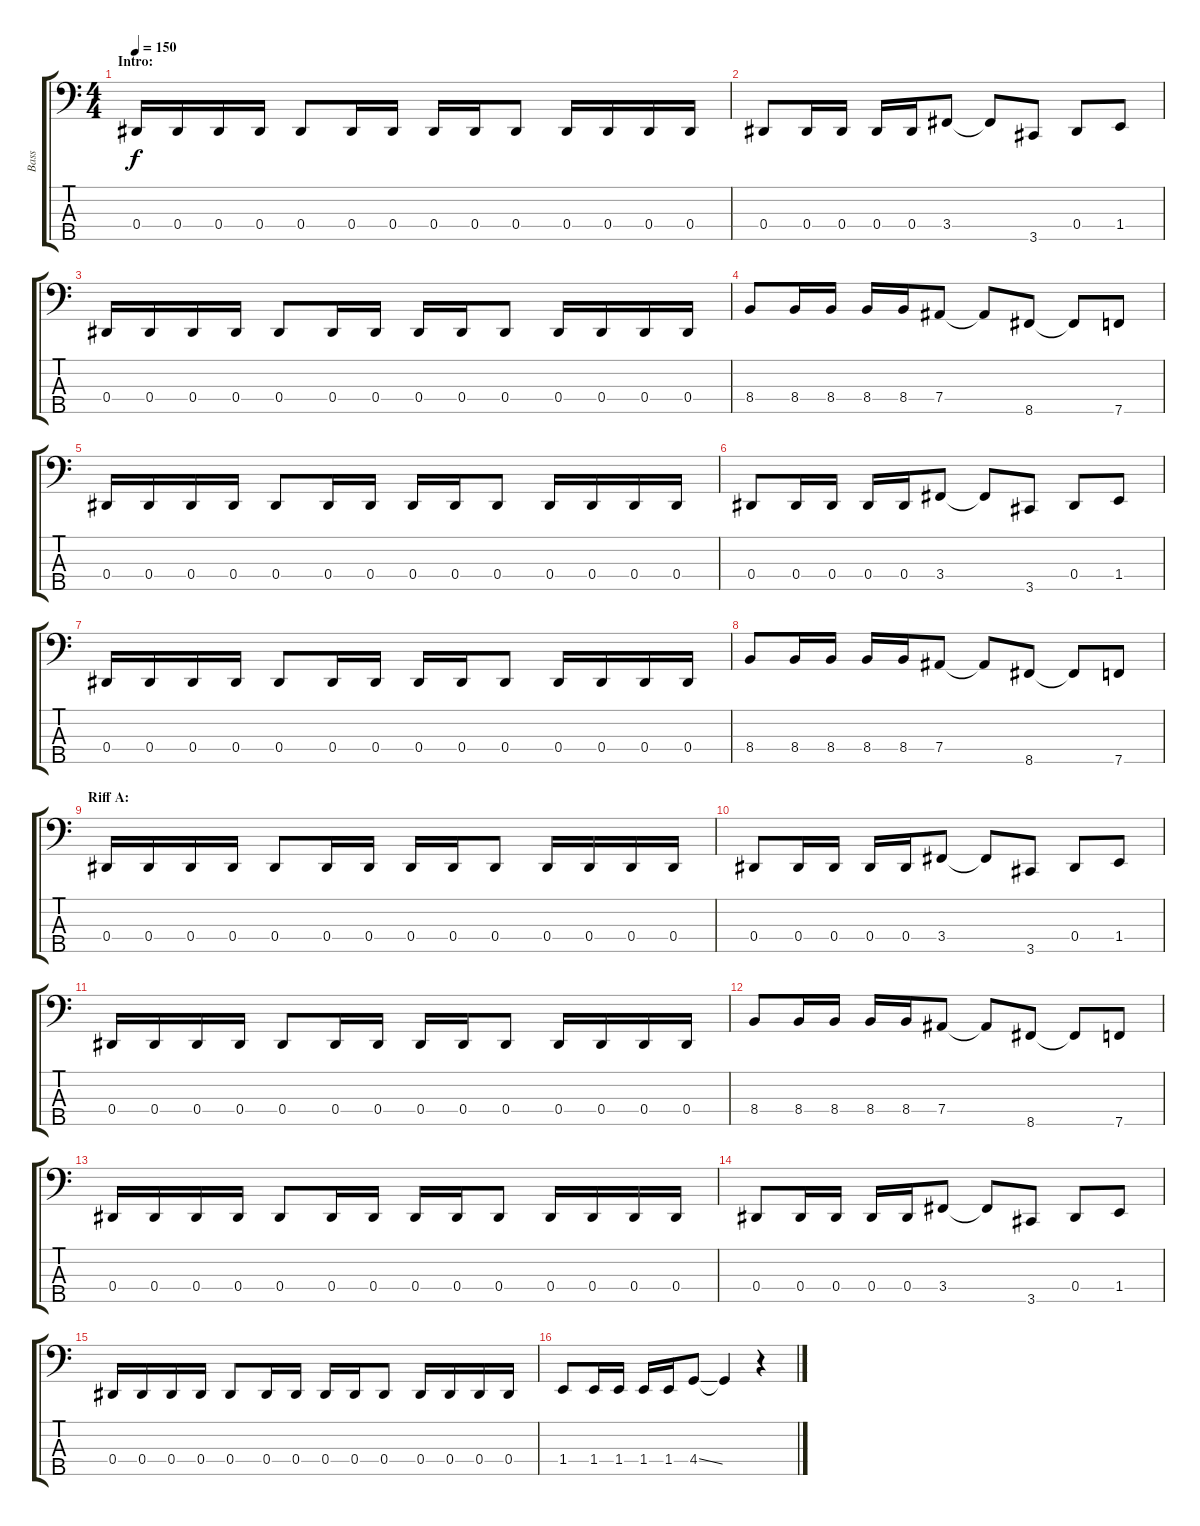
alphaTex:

\track ("Bass" "Bass") {instrument slapbass2}
\staff {score tabs}
\tuning (Gb2 Db2 Ab1 Eb1 Bb0) {hide}
\ts (4 4)
\section ("" "Intro:")
\tempo 150
\clef f4
\ks c
0.4.16{dy f instrument slapbass2} 0.4.16 0.4.16 0.4.16 0.4.8 0.4.16 0.4.16 0.4.16 0.4.16 0.4.8 0.4.16 0.4.16 0.4.16 0.4.16 |
0.4.8 0.4.16 0.4.16 0.4.16 0.4.16 3.4.8 3.4{t}.8 3.5.8 0.4.8 1.4.8 |
0.4.16 0.4.16 0.4.16 0.4.16 0.4.8 0.4.16 0.4.16 0.4.16 0.4.16 0.4.8 0.4.16 0.4.16 0.4.16 0.4.16 |
8.4.8 8.4.16 8.4.16 8.4.16 8.4.16 7.4.8 7.4{t}.8 8.5.8 8.5{t}.8 7.5.8 |
0.4.16 0.4.16 0.4.16 0.4.16 0.4.8 0.4.16 0.4.16 0.4.16 0.4.16 0.4.8 0.4.16 0.4.16 0.4.16 0.4.16 |
0.4.8 0.4.16 0.4.16 0.4.16 0.4.16 3.4.8 3.4{t}.8 3.5.8 0.4.8 1.4.8 |
0.4.16 0.4.16 0.4.16 0.4.16 0.4.8 0.4.16 0.4.16 0.4.16 0.4.16 0.4.8 0.4.16 0.4.16 0.4.16 0.4.16 |
8.4.8 8.4.16 8.4.16 8.4.16 8.4.16 7.4.8 7.4{t}.8 8.5.8 8.5{t}.8 7.5.8 |
\section ("" "Riff A:")
0.4.16 0.4.16 0.4.16 0.4.16 0.4.8 0.4.16 0.4.16 0.4.16 0.4.16 0.4.8 0.4.16 0.4.16 0.4.16 0.4.16 |
0.4.8 0.4.16 0.4.16 0.4.16 0.4.16 3.4.8 3.4{t}.8 3.5.8 0.4.8 1.4.8 |
0.4.16 0.4.16 0.4.16 0.4.16 0.4.8 0.4.16 0.4.16 0.4.16 0.4.16 0.4.8 0.4.16 0.4.16 0.4.16 0.4.16 |
8.4.8 8.4.16 8.4.16 8.4.16 8.4.16 7.4.8 7.4{t}.8 8.5.8 8.5{t}.8 7.5.8 |
0.4.16 0.4.16 0.4.16 0.4.16 0.4.8 0.4.16 0.4.16 0.4.16 0.4.16 0.4.8 0.4.16 0.4.16 0.4.16 0.4.16 |
0.4.8 0.4.16 0.4.16 0.4.16 0.4.16 3.4.8 3.4{t}.8 3.5.8 0.4.8 1.4.8 |
0.4.16 0.4.16 0.4.16 0.4.16 0.4.8 0.4.16 0.4.16 0.4.16 0.4.16 0.4.8 0.4.16 0.4.16 0.4.16 0.4.16 |
1.4.8 1.4.16 1.4.16 1.4.16 1.4.16 4.4{ss}.8 4.4{t}.4 r.4
